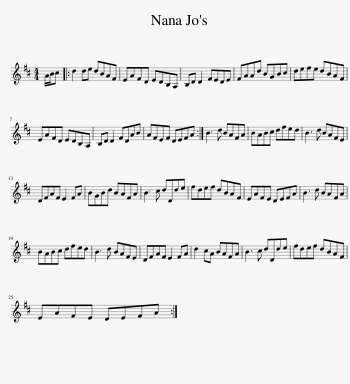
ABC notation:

X:1
L:1/8
M:4/4
I:linebreak $
K:D
V:1 treble
V:1
 A/B/c |: d2 de dBAF | EAFD EDB,A, | B,D D2 FEDE | FAAd BGBc | %5
 defe dBAF |$ EAFD EDB,A, | B,D D2 FDAB | AFEF DEFA :| B3 d BAFA | %10
 BABc dfed | B3 d BAFE |$ DFAF E2 FA | BGBd BAFA | B3 c dDde | %15
 fdef dBAF | EAFE DEFA | B3 d BAFA |$ BABc dfed | B3 d BAFE | %20
 DFAF E2 FA | d2 cA BAFA | B3 c dDde | fdef dBAF |$ EAFE DEFA :| %25
